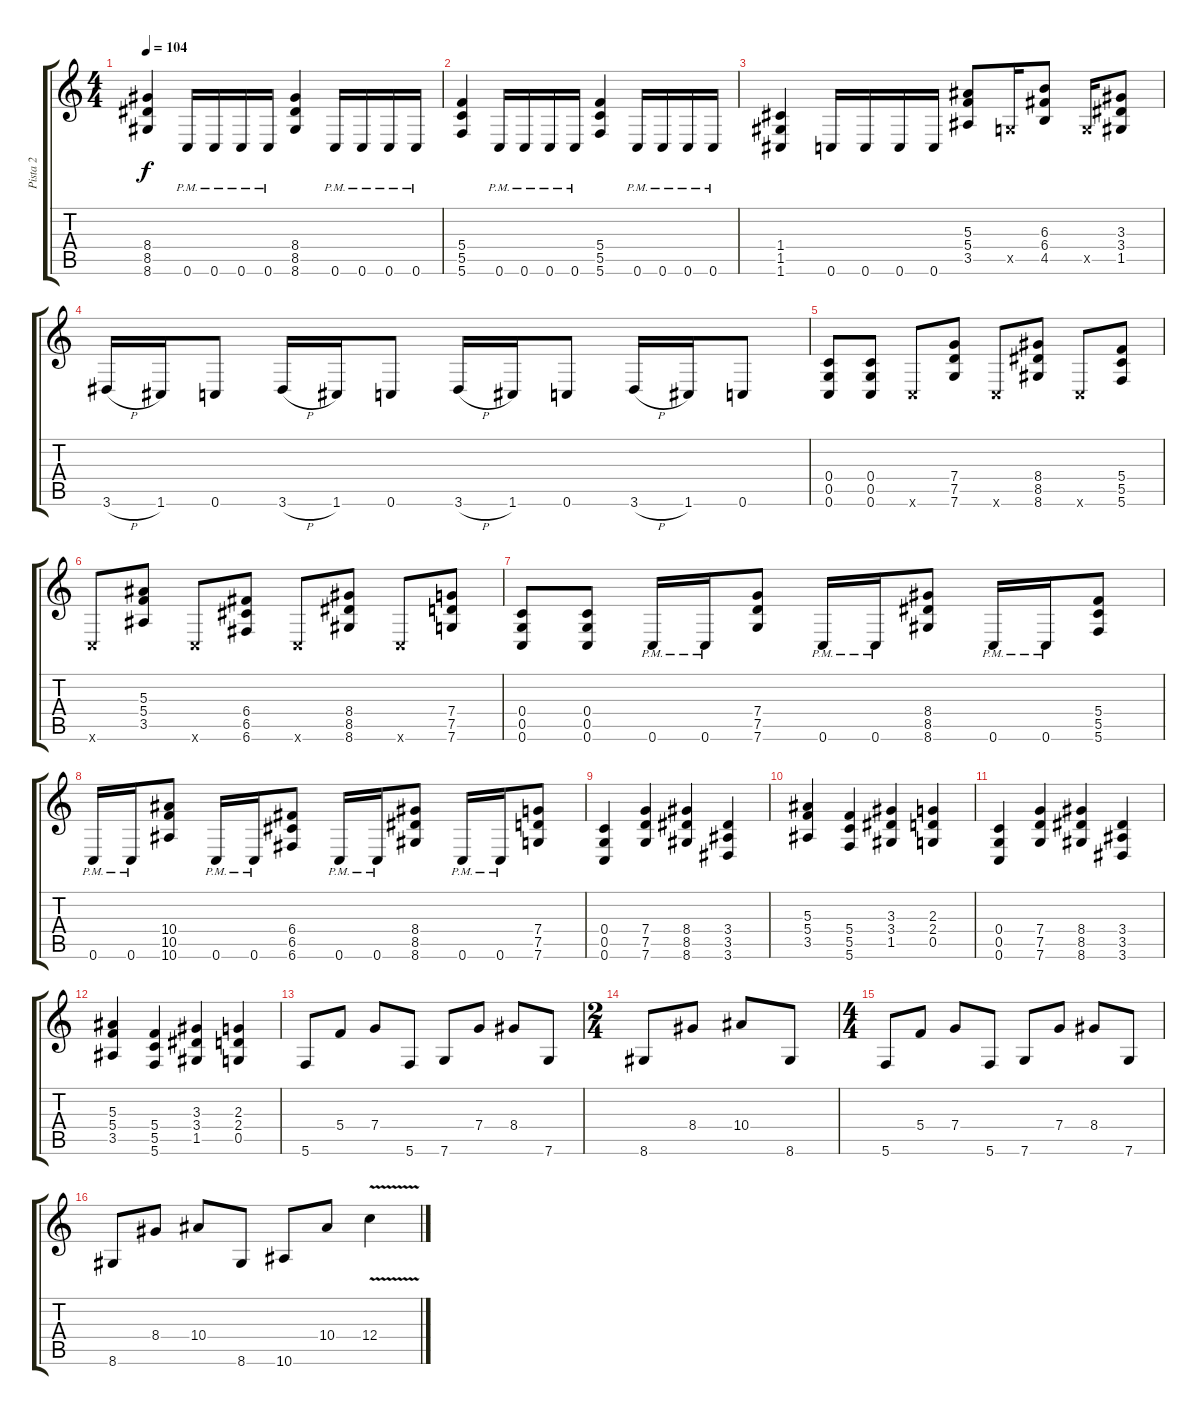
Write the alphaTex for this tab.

\track ("Pista 2" "Pista 2") {instrument distortionguitar}
\staff {score tabs}
\tuning (D4 A3 F3 C3 G2 C2) {hide}
\ts (4 4)
\tempo 104
\clef g2
\ks c
(8.4 8.5 8.6).4{dy f} 0.6{pm}.16 0.6{pm}.16 0.6{pm}.16 0.6{pm}.16 (8.4 8.5 8.6).4 0.6{pm}.16 0.6{pm}.16 0.6{pm}.16 0.6{pm}.16 |
(5.4 5.5 5.6).4 0.6{pm}.16 0.6{pm}.16 0.6{pm}.16 0.6{pm}.16 (5.4 5.5 5.6).4 0.6{pm}.16 0.6{pm}.16 0.6{pm}.16 0.6{pm}.16 |
(1.4 1.5 1.6).4 0.6.16 0.6.16 0.6.16 0.6.16 (5.3 5.4 3.5).8 0.5{x}.16 (6.3 6.4 4.5).8 0.5{x}.16 (3.3 3.4 1.5).8 |
3.6{h}.16 1.6.16 0.6.8 3.6{h}.16 1.6.16 0.6.8 3.6{h}.16 1.6.16 0.6.8 3.6{h}.16 1.6.16 0.6.8 |
(0.4 0.5 0.6).8 (0.4 0.5 0.6).8 0.6{x}.8 (7.4 7.5 7.6).8 0.6{x}.8 (8.4 8.5 8.6).8 0.6{x}.8 (5.4 5.5 5.6).8 |
0.6{x}.8 (5.3 5.4 3.5).8 0.6{x}.8 (6.4 6.5 6.6).8 0.6{x}.8 (8.4 8.5 8.6).8 0.6{x}.8 (7.4 7.5 7.6).8 |
(0.4 0.5 0.6).8 (0.4 0.5 0.6).8 0.6{pm}.16 0.6{pm}.16 (7.4 7.5 7.6).8 0.6{pm}.16 0.6{pm}.16 (8.4 8.5 8.6).8 0.6{pm}.16 0.6{pm}.16 (5.4 5.5 5.6).8 |
0.6{pm}.16 0.6{pm}.16 (10.4 10.5 10.6).8 0.6{pm}.16 0.6{pm}.16 (6.4 6.5 6.6).8 0.6{pm}.16 0.6{pm}.16 (8.4 8.5 8.6).8 0.6{pm}.16 0.6{pm}.16 (7.4 7.5 7.6).8 |
(0.4 0.5 0.6).4 (7.4 7.5 7.6).4 (8.4 8.5 8.6).4 (3.4 3.5 3.6).4 |
(5.3 5.4 3.5).4 (5.4 5.5 5.6).4 (3.3 3.4 1.5).4 (2.3 2.4 0.5).4 |
(0.4 0.5 0.6).4 (7.4 7.5 7.6).4 (8.4 8.5 8.6).4 (3.4 3.5 3.6).4 |
(5.3 5.4 3.5).4 (5.4 5.5 5.6).4 (3.3 3.4 1.5).4 (2.3 2.4 0.5).4 |
5.6.8 5.4.8 7.4.8 5.6.8 7.6.8 7.4.8 8.4.8 7.6.8 |
\ts (2 4)
8.6.8 8.4.8 10.4.8 8.6.8 |
\ts (4 4)
5.6.8 5.4.8 7.4.8 5.6.8 7.6.8 7.4.8 8.4.8 7.6.8 |
8.6.8 8.4.8 10.4.8 8.6.8 10.6.8 10.4.8 12.4{v}.4
